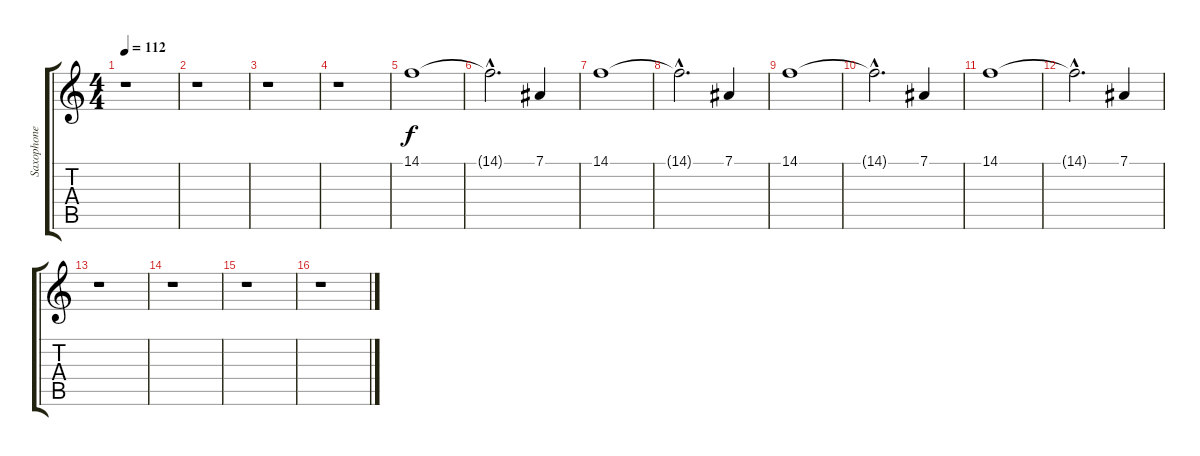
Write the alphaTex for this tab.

\track ("Saxophone" "Saxophone") {instrument tenorsax}
\staff {score tabs}
\tuning (Eb4 Bb3 Gb3 Db3 Ab2 Eb2) {hide}
\ts (4 4)
\tempo 112
\clef g2
\ks c
r.1{dy f} |
r.1 |
r.1 |
r.1 |
14.1.1 |
14.1{hac t}.2{d} 7.1.4 |
14.1.1 |
14.1{hac t}.2{d} 7.1.4 |
14.1.1 |
14.1{hac t}.2{d} 7.1.4 |
14.1.1 |
14.1{hac t}.2{d} 7.1.4 |
r.1 |
r.1 |
r.1 |
r.1
